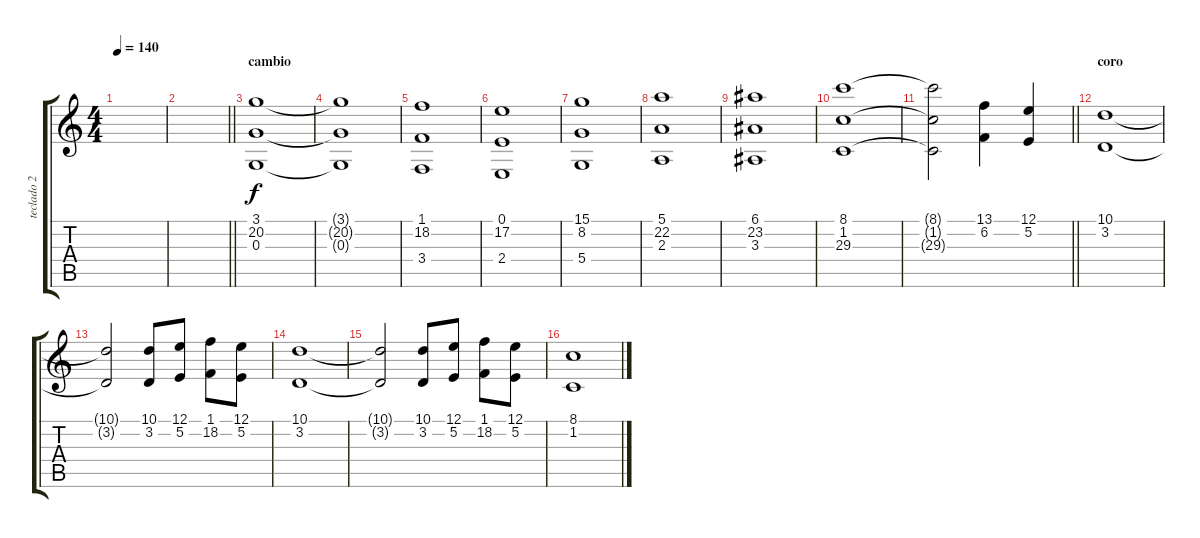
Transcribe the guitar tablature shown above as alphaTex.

\track ("teclado 2" "teclado 2") {instrument stringensemble1}
\staff {score tabs}
\tuning (E4 B3 G3 D3 A2 E2) {hide}
\ts (4 4)
\tempo 140
\clef g2
\ks c
|
\barLineRight lightlight
|
\section ("" "cambio")
(3.1 20.2 0.3).1 |
(3.1{t} 20.2{t} 0.3{t}).1 |
(1.1 18.2 3.4).1 |
(0.1 17.2 2.4).1 |
(15.1 8.2 5.4).1 |
(5.1 22.2 2.3).1 |
(6.1 23.2 3.3).1 |
(8.1 1.2 29.3).1 |
\barLineRight lightlight
(8.1{t} 1.2{t} 29.3{t}).2 (13.1 6.2).4 (12.1 5.2).4 |
\section ("" "coro")
(10.1 3.2).1 |
(10.1{t} 3.2{t}).2 (10.1 3.2).8 (12.1 5.2).8 (1.1 18.2).8 (12.1 5.2).8 |
(10.1 3.2).1 |
(10.1{t} 3.2{t}).2 (10.1 3.2).8 (12.1 5.2).8 (1.1 18.2).8 (12.1 5.2).8 |
(8.1 1.2).1
